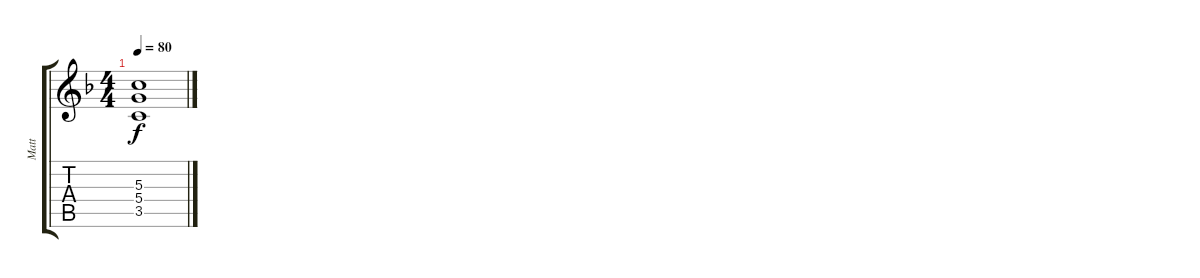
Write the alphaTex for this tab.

\track ("Matt" "Matt") {instrument distortionguitar}
\staff {score tabs}
\tuning (E4 B3 G3 D3 A2 E2) {hide}
\ts (4 4)
\tempo 80
\clef g2
\ks f
(5.3 5.4 3.5).1{dy f}
